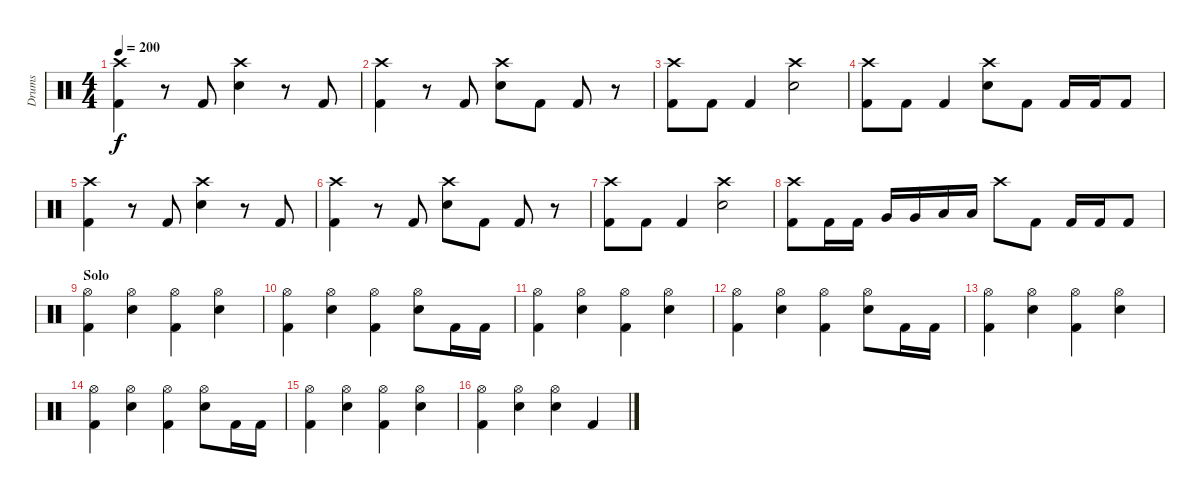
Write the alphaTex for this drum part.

\track ("Drums" "Drums") {instrument percussion}
\staff {score}
\articulation defaults
\ts (4 4)
\tempo 200
\clef neutral
\ks c
("Crash high (hit)" "Kick (hit) 2").4{dy f} r.8 "Kick (hit) 2".8 ("Crash high (hit)" "Electric Snare (hit)").4 r.8 "Kick (hit) 2".8 |
("Crash high (hit)" "Kick (hit) 2").4 r.8 "Kick (hit) 2".8 ("Crash high (hit)" "Electric Snare (hit)").8 "Kick (hit) 2".8 "Kick (hit) 2".8 r.8 |
("Crash high (hit)" "Kick (hit) 2").8 "Kick (hit) 2".8 "Kick (hit) 2".4 ("Crash high (hit)" "Electric Snare (hit)").2 |
("Crash high (hit)" "Kick (hit) 2").8 "Kick (hit) 2".8 "Kick (hit) 2".4 ("Crash high (hit)" "Electric Snare (hit)").8 "Kick (hit) 2".8 "Kick (hit) 2".16 "Kick (hit) 2".16 "Kick (hit) 2".8 |
("Crash high (hit)" "Kick (hit) 2").4 r.8 "Kick (hit) 2".8 ("Crash high (hit)" "Electric Snare (hit)").4 r.8 "Kick (hit) 2".8 |
("Crash high (hit)" "Kick (hit) 2").4 r.8 "Kick (hit) 2".8 ("Crash high (hit)" "Electric Snare (hit)").8 "Kick (hit) 2".8 "Kick (hit) 2".8 r.8 |
("Crash high (hit)" "Kick (hit) 2").8 "Kick (hit) 2".8 "Kick (hit) 2".4 ("Crash high (hit)" "Electric Snare (hit)").2 |
("Crash high (hit)" "Kick (hit) 2").8 "Kick (hit) 2".16 "Kick (hit) 2".16 "Very Low Tom (hit)".16 "Very Low Tom (hit)".16 "Low Floor Tom (hit)".16 "Low Floor Tom (hit)".16 "Crash high (hit)".8 "Kick (hit) 2".8 "Kick (hit) 2".16 "Kick (hit) 2".16 "Kick (hit) 2".8 |
\section ("" "Solo")
("Hi-Hat (open)" "Kick (hit) 2").4 ("Hi-Hat (open)" "Electric Snare (hit)").4 ("Hi-Hat (open)" "Kick (hit) 2").4 ("Hi-Hat (open)" "Electric Snare (hit)").4 |
("Hi-Hat (open)" "Kick (hit) 2").4 ("Hi-Hat (open)" "Electric Snare (hit)").4 ("Hi-Hat (open)" "Kick (hit) 2").4 ("Hi-Hat (open)" "Electric Snare (hit)").8 "Kick (hit) 2".16 "Kick (hit) 2".16 |
("Hi-Hat (open)" "Kick (hit) 2").4 ("Hi-Hat (open)" "Electric Snare (hit)").4 ("Hi-Hat (open)" "Kick (hit) 2").4 ("Hi-Hat (open)" "Electric Snare (hit)").4 |
("Hi-Hat (open)" "Kick (hit) 2").4 ("Hi-Hat (open)" "Electric Snare (hit)").4 ("Hi-Hat (open)" "Kick (hit) 2").4 ("Hi-Hat (open)" "Electric Snare (hit)").8 "Kick (hit) 2".16 "Kick (hit) 2".16 |
("Hi-Hat (open)" "Kick (hit) 2").4 ("Hi-Hat (open)" "Electric Snare (hit)").4 ("Hi-Hat (open)" "Kick (hit) 2").4 ("Hi-Hat (open)" "Electric Snare (hit)").4 |
("Hi-Hat (open)" "Kick (hit) 2").4 ("Hi-Hat (open)" "Electric Snare (hit)").4 ("Hi-Hat (open)" "Kick (hit) 2").4 ("Hi-Hat (open)" "Electric Snare (hit)").8 "Kick (hit) 2".16 "Kick (hit) 2".16 |
("Hi-Hat (open)" "Kick (hit) 2").4 ("Hi-Hat (open)" "Electric Snare (hit)").4 ("Hi-Hat (open)" "Kick (hit) 2").4 ("Hi-Hat (open)" "Electric Snare (hit)").4 |
("Hi-Hat (open)" "Kick (hit) 2").4 ("Hi-Hat (open)" "Electric Snare (hit)").4 ("Hi-Hat (open)" "Electric Snare (hit)").4 "Kick (hit) 2".4
